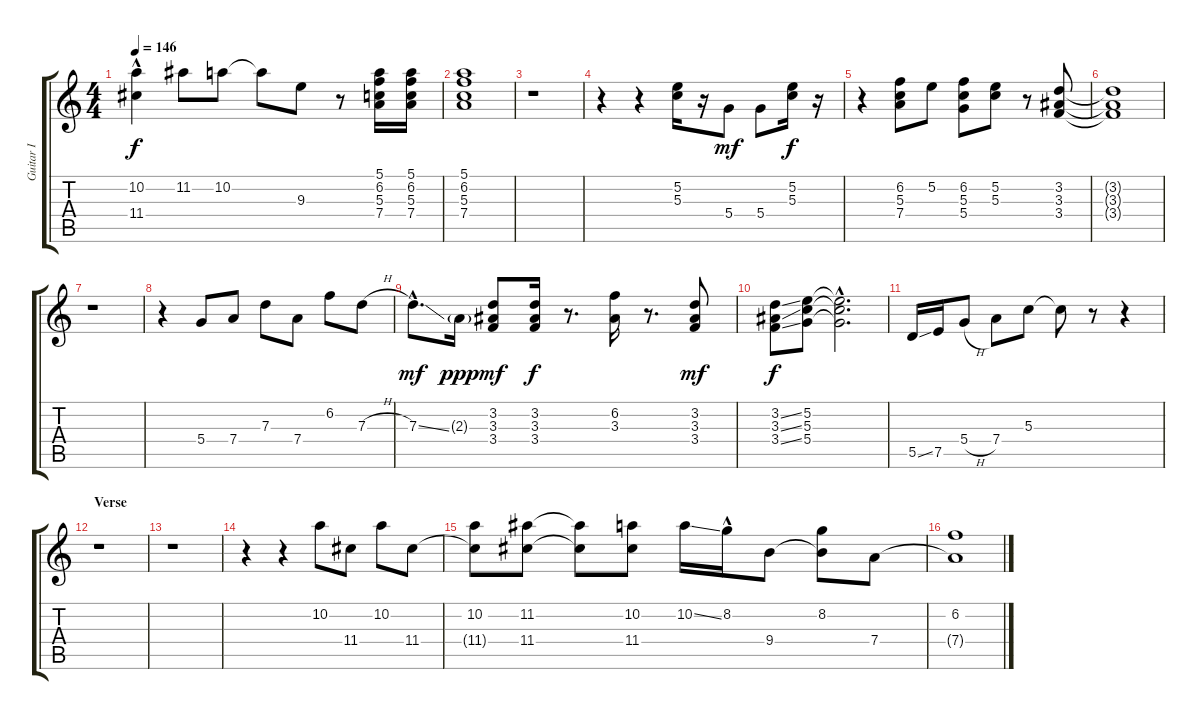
\track ("Guitar I" "Guitar I") {instrument overdrivenguitar}
\staff {score tabs}
\tuning (E4 B3 G3 D3 A2 E2) {hide}
\ts (4 4)
\tempo 146
\clef g2
\ks c
(10.2 11.4{hac t}).4{dy f} 11.2.8 10.2.8 10.2{t}.8 9.3.8 r.8 (5.1 6.2 5.3 7.4).16 (5.1 6.2 5.3 7.4).16 |
(5.1 6.2 5.3 7.4).1 |
r.1 |
r.4 r.4 (5.2 5.3).16 r.16 5.4.8{dy mf} 5.4.8 (5.2 5.3).16{dy f} r.16 |
r.4 (6.2 5.3 7.4).8 5.2.8 (6.2 5.3 5.4).8 (5.2 5.3).8 r.8 (3.2 3.3 3.4).8 |
(3.2{t} 3.3{t} 3.4{t}).1 |
r.1 |
r.4 5.4.8 7.4.8 7.3.8 7.4.8 6.2.8 7.3{h}.8 |
7.3{ss hac}.8{d dy mf} 2.3{g}.16{dy ppp} (3.2 3.3 3.4).8{dy mf} (3.2 3.3 3.4).16{dy f} r.8{d} (6.2 3.3).16 r.8{d} (3.2 3.3 3.4).8{dy mf} |
(3.2{ss} 3.3{ss} 3.4{ss}).8{dy f} (5.2 5.3 5.4).8 (5.2{hac t} 5.3{hac t} 5.4{hac t}).2{d} |
5.5{ss}.16 7.5.16 5.4{h}.8 7.4.8 5.3.8 5.3{t}.8 r.8 r.4 |
\section ("" "Verse")
r.1 |
r.1 |
r.4 r.4 10.2.8 11.4.8 10.2.8 11.4.8 |
(10.2 11.4{t}).8 (11.2 11.4).8 (11.2{t} 11.4{t}).8 (10.2 11.4).8 10.2{ss}.16 8.2{hac}.16 9.4.8 (8.2 9.4{t}).8 7.4.8 |
(6.2 7.4{t}).1
